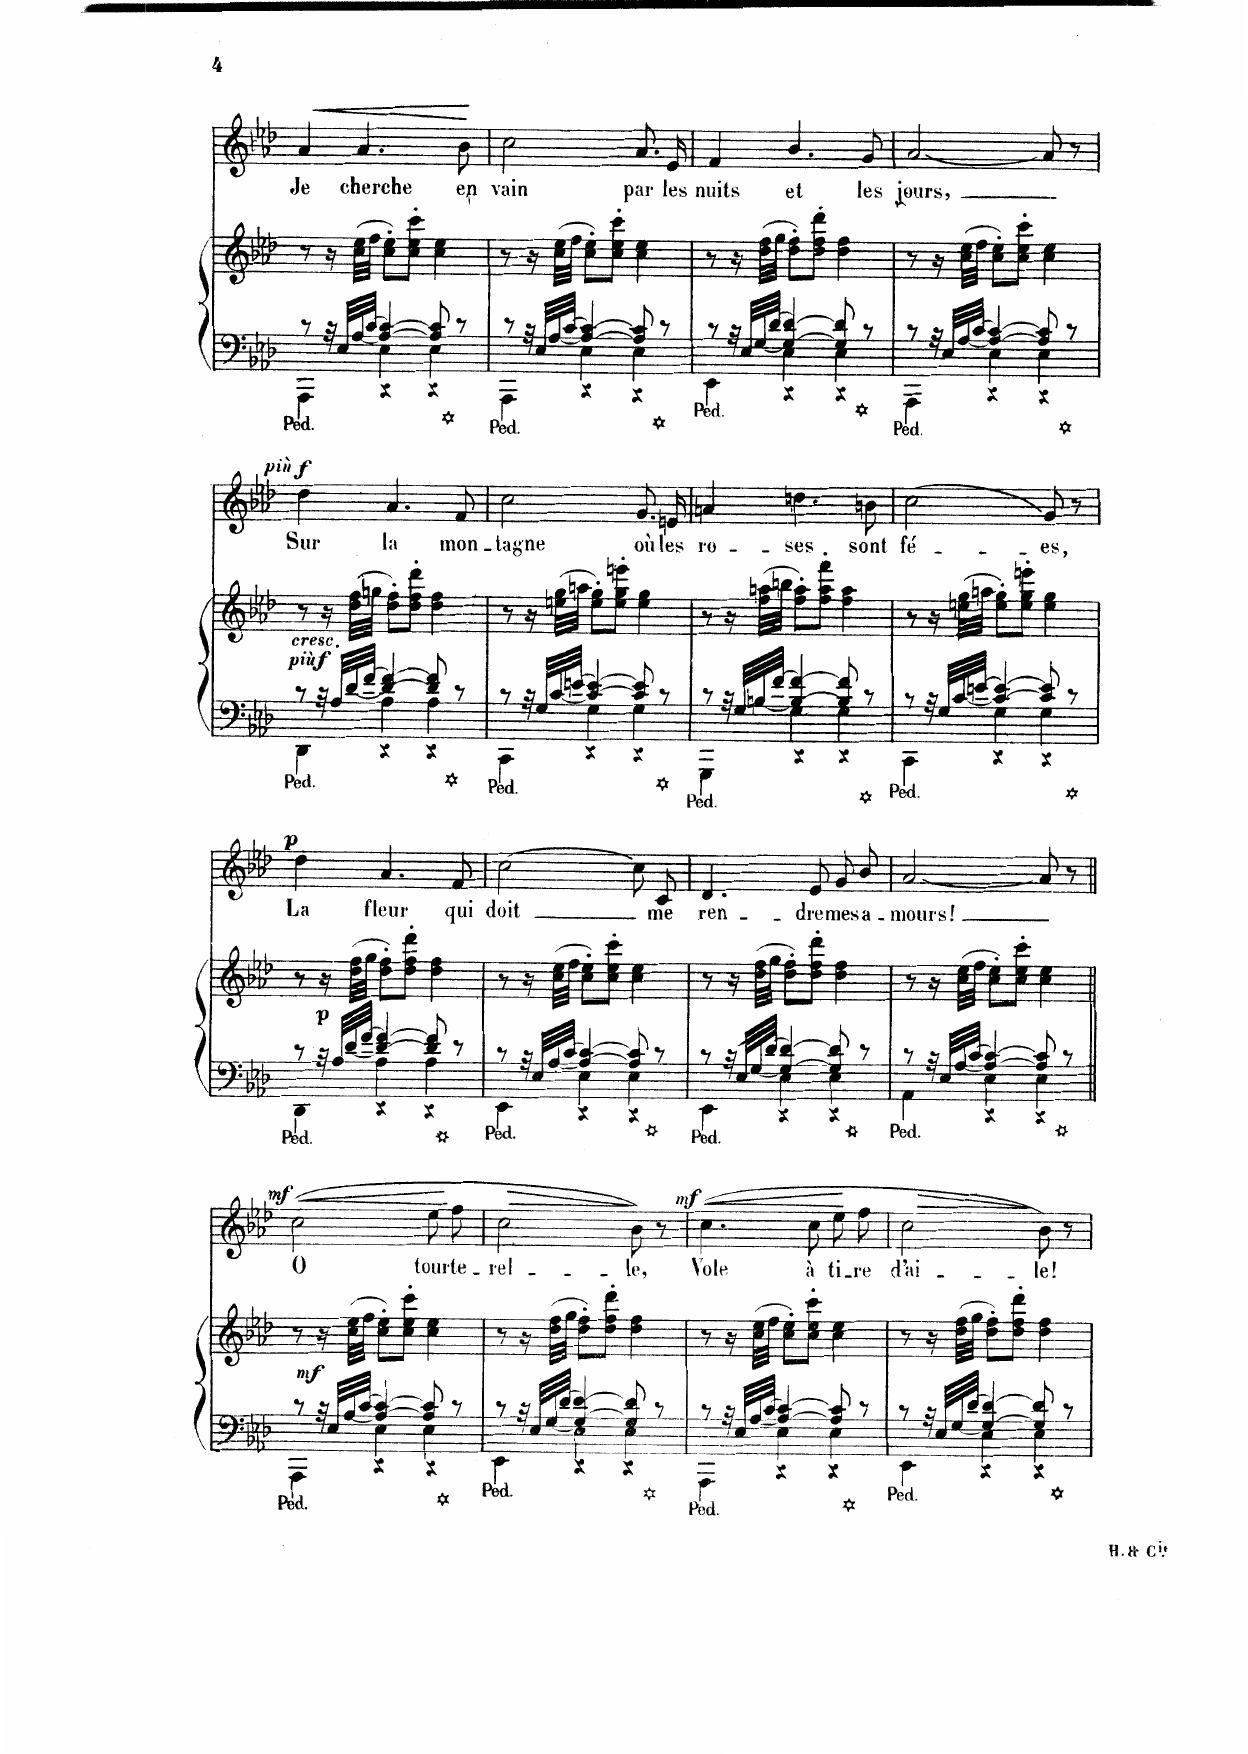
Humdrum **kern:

**kern	**kern	**dynam	**kern	**text	**dynam
*part2	*part2	*part2	*part1	*part1	*part1
*staff3	*staff2	*staff2/3	*staff1	*staff1	*staff1
*I"Piano	*	*	*I"Chant Voice	*	*
*I'Pno	*	*	*	*	*
*clefF4	*clefG2	*	*clefG2	*	*
*k[b-e-a-d-]	*k[b-e-a-d-]	*	*k[b-e-a-d-]	*	*
*M3/4	*M3/4	*	*M3/4	*	*
=49	=49	=49	=49	=49	=49
*^	*	*	*	*	*
!	!	!	!	!	!	!LO:HP:b
8r	4AAA-\	8r	.	4a-/	Je	<
32r	.	16r	.	.	.	.
32E-/LLL	.	.	.	.	.	.
[<32A-/	.	(32cc\ 32ee-\LLL	.	.	.	.
[32c/JJJ	.	32ff\JJJ	.	.	.	.
4A-/_ 4c/_	4E-\	8cc\' 8ee-\'L)	.	4.a-/	cherche	.
.	.	8cc\' 8ee-\' 8ccc\'J	.	.	.	.
8A-/] 8c/]	4E-\	4cc\ 4ee-\	.	.	.	.
8r	.	.	.	8b-\	en	.
*v	*v	*	*	*	*	*
.	.	.	.	.	[
=50	=50	=50	=50	=50	=50
*^	*	*	*	*	*
8r	4AAA-\	8r	.	2cc\	vain	.
32r	.	16r	.	.	.	.
32E-/LLL	.	.	.	.	.	.
[<32A-/	.	(32cc\ 32ee-\LLL	.	.	.	.
[32c/JJJ	.	32ff\JJJ	.	.	.	.
4A-/_ 4c/_	4E-\	8cc\' 8ee-\'L)	.	.	.	.
.	.	8cc\' 8ee-\' 8ccc\'J	.	.	.	.
8A-/] 8c/]	4E-\	4cc\ 4ee-\	.	8.a-/	par	.
8r	.	.	.	.	.	.
.	.	.	.	16e-/	les	.
=51	=51	=51	=51	=51	=51	=51
8r	4EE-\	8r	.	4f/	nuits	.
32r	.	16r	.	.	.	.
32E-/LLL	.	.	.	.	.	.
[<32G/	.	((32dd-\ 32ff\LLL	.	.	.	.
[32d-/JJJ	.	32gg\JJJ	.	.	.	.
4G/_ 4d-/_	4E-\	8dd-\' 8ff\'L))	.	4.b-\	et	.
.	.	8dd-\' 8ff\' 8ddd-\'J	.	.	.	.
8G/] 8d-/]	4E-\	4dd-\ 4ff\	.	.	.	.
8r	.	.	.	8g/	les	.
=52	=52	=52	=52	=52	=52	=52
8r	4AAA-\	8r	.	[2a-/	jours,	.
32r	.	16r	.	.	.	.
32E-/LLL	.	.	.	.	.	.
[<32A-/	.	((32cc\ 32ee-\LLL	.	.	.	.
[32c/JJJ	.	32ff\JJJ	.	.	.	.
4A-/_ 4c/_	4E-\	8cc\' 8ee-\'L))	.	.	.	.
.	.	8cc\' 8ee-\' 8ccc\'J	.	.	.	.
8A-/] 8c/]	4E-\	4cc\ 4ee-\	.	8a-/]	.	.
8r	.	.	.	8r	.	.
=53	=53	=53	=53	=53	=53	=53
!	!	!LO:TX:b:i:t=cresc.	!	!	!	!
!	!	!	!LO:DY:a=2	!	!	!
!	!	!	!LO:DY:n=1:a=2	!	!	!LO:DY:a
!	!	!	!	!	!	!LO:DY:n=1:a
8r	4DD-\	8r	other-dynamics f	4dd-\	Sur	other-dynamics f
32r	.	16r	.	.	.	.
32A-/LLL	.	.	.	.	.	.
[<32d-/	.	(32dd-\ 32ff\LLL	.	.	.	.
[32f/JJJ	.	32ggn\JJJ	.	.	.	.
4d-/_ 4f/_	4A-\	8dd-\' 8ff\'L)	.	4.a-/	la	.
.	.	8dd-\' 8ff\' 8ddd-\'J	.	.	.	.
8d-/] 8f/]	4A-\	4dd-\ 4ff\	.	.	.	.
8r	.	.	.	8f/	mon-	.
=54	=54	=54	=54	=54	=54	=54
8r	4CC\	8r	.	2cc\	-tagne	.
32r	.	16r	.	.	.	.
32G/LLL	.	.	.	.	.	.
[<32c/	.	(32een\ 32gg\LLL	.	.	.	.
[32en/JJJ	.	32aan\JJJ	.	.	.	.
4c/_ 4e/_	4G\	8ee\' 8gg\'L)	.	.	.	.
.	.	8ee\' 8gg\' 8eeen\'J	.	.	.	.
8c/] 8e/]	4G\	4ee\ 4gg\	.	8.g/	où	.
8r	.	.	.	.	.	.
.	.	.	.	16en/	les	.
=55	=55	=55	=55	=55	=55	=55
8r	4GGG\	8r	.	4an/	ro-	.
32r	.	16r	.	.	.	.
32G/LLL	.	.	.	.	.	.
[<32Bn/	.	(32ff\ 32aan\LLL	.	.	.	.
[32f/JJJ	.	32bbn\JJJ	.	.	.	.
4B/_ 4f/_	4G\	8ff\' 8aa\'L)	.	4.ddn\	-ses	.
.	.	8ff\' 8aa\' 8fff\'J	.	.	.	.
8B/] 8f/]	4G\	4ff\ 4aa\	.	.	.	.
8r	.	.	.	8bn\	sont	.
=56	=56	=56	=56	=56	=56	=56
8r	4CC\	8r	.	(2cc\	fé-	.
32r	.	16r	.	.	.	.
32G/LLL	.	.	.	.	.	.
[<32c/	.	(32een\ 32gg\LLL	.	.	.	.
[32en/JJJ	.	32aan\JJJ	.	.	.	.
4c/_ 4e/_	4G\	8ee\' 8gg\'L)	.	.	.	.
.	.	8ee\' 8gg\' 8eeen\'J	.	.	.	.
8c/] 8e/]	4G\	4ee\ 4gg\	.	8g/)	-es,	.
8r	.	.	.	8r	.	.
=57	=57	=57	=57	=57	=57	=57
!	!	!	!	!	!	!LO:DY:a
8r	4DD-\	8r	.	4dd-\	La	p
!	!	!	!LO:DY:b	!	!	!
32r	.	16r	p	.	.	.
32A-/LLL	.	.	.	.	.	.
[<32d-/	.	(32dd-\ 32ff\LLL	.	.	.	.
[32f/JJJ	.	32gg\JJJ	.	.	.	.
4d-/_ 4f/_	4A-\	8dd-\' 8ff\'L)	.	4.a-/	fleur	.
.	.	8dd-\' 8ff\' 8ddd-\'J	.	.	.	.
8d-/] 8f/]	4A-\	4dd-\ 4ff\	.	.	.	.
8r	.	.	.	8f/	qui	.
=58	=58	=58	=58	=58	=58	=58
8r	4EE-\	8r	.	[2cc\	doit	.
32r	.	16r	.	.	.	.
32E-/LLL	.	.	.	.	.	.
[<32A-/	.	(32cc\ 32ee-\LLL	.	.	.	.
[32c/JJJ	.	32ff\JJJ	.	.	.	.
4A-/_ 4c/_	4E-\	8cc\' 8ee-\'L)	.	.	.	.
.	.	8cc\' 8ee-\' 8ccc\'J	.	.	.	.
8A-/] 8c/]	4E-\	4cc\ 4ee-\	.	8cc\]	.	.
8r	.	.	.	8c/	me	.
=59	=59	=59	=59	=59	=59	=59
8r	4EE-\	8r	.	4.d-/	ren-	.
32r	.	16r	.	.	.	.
32E-/LLL	.	.	.	.	.	.
[<32G/	.	(32dd-\ 32ff\LLL	.	.	.	.
[32d-/JJJ	.	32gg\JJJ	.	.	.	.
4G/_ 4d-/_	4E-\	8dd-\' 8ff\'L)	.	.	.	.
.	.	8dd-\' 8ff\' 8ddd-\'J	.	8e-/	-dre	.
8G/] 8d-/]	4E-\	4dd-\ 4ff\	.	8g/	mes	.
8r	.	.	.	8b-/	a-	.
=60	=60	=60	=60	=60	=60	=60
8r	4AA-\	8r	.	[2a-/	-mours!	.
32r	.	16r	.	.	.	.
32E-/LLL	.	.	.	.	.	.
[<32A-/	.	(32cc\ 32ee-\LLL	.	.	.	.
[32c/JJJ	.	32ff\JJJ	.	.	.	.
4A-/_ 4c/_	4E-\	8cc\' 8ee-\'L)	.	.	.	.
.	.	8cc\' 8ee-\' 8ccc\'J	.	.	.	.
8A-/] 8c/]	4E-\	4cc\ 4ee-\	.	8a-/]	.	.
8r	.	.	.	8r	.	.
=61||	=61||	=61||	=61||	=61||	=61||	=61||
!	!	!	!	!	!	!LO:HP:b
!	!	!	!	!	!	!LO:DY:n=1:a
8r	4AAA-\	8r	.	(2cc\	O	< mf
!	!	!	!LO:DY:b	!	!	!
32r	.	16r	mf	.	.	.
32E-/LLL	.	.	.	.	.	.
[<32A-/	.	(32cc\ 32ee-\LLL	.	.	.	.
[32c/JJJ	.	32ff\JJJ	.	.	.	.
4A-/_ 4c/_	4E-\	8cc\' 8ee-\'L)	.	.	.	.
.	.	8cc\' 8ee-\' 8ccc\'J	.	.	.	.
8A-/] 8c/]	4E-\	4cc\ 4ee-\	.	8ee-\L	tour-	.
8r	.	.	.	8ff\J	-te-	.
*v	*v	*	*	*	*	*
.	.	.	.	.	[
=62	=62	=62	=62	=62	=62
*^	*	*	*	*	*
!	!	!	!	!	!	!LO:HP:b
8r	4EE-\	8r	.	2cc\	-rel-	>
32r	.	16r	.	.	.	.
32E-/LLL	.	.	.	.	.	.
[<32G/	.	(32dd-\ 32ff\LLL	.	.	.	.
[32d-/JJJ	.	32gg\JJJ	.	.	.	.
4G/_ 4d-/_	4E-\	8dd-\' 8ff\'L)	.	.	.	.
.	.	8dd-\' 8ff\' 8ddd-\'J	.	.	.	.
8G/] 8d-/]	4E-\	4dd-\ 4ff\	.	8b-\)	-le,	.
8r	.	.	.	8r	.	]
=63	=63	=63	=63	=63	=63	=63
!	!	!	!	!	!	!LO:HP:b
!	!	!	!	!	!	!LO:DY:n=1:a
8r	4AAA-\	8r	.	(4.cc\	Vole	< mf
32r	.	16r	.	.	.	.
32E-/LLL	.	.	.	.	.	.
[<32A-/	.	(32cc\ 32ee-\LLL	.	.	.	.
[32c/JJJ	.	32ff\JJJ	.	.	.	.
4A-/_ 4c/_	4E-\	8cc\' 8ee-\'L)	.	.	.	.
.	.	8cc\' 8ee-\' 8ccc\'J	.	8cc\	à	.
8A-/] 8c/]	4E-\	4cc\ 4ee-\	.	8ee-\L	ti-	.
8r	.	.	.	8ff\J	-re	[
=64	=64	=64	=64	=64	=64	=64
!	!	!	!	!	!	!LO:HP:b
8r	4EE-\	8r	.	2cc\	d'ai-	>
32r	.	16r	.	.	.	.
32E-/LLL	.	.	.	.	.	.
[<32G/	.	(32dd-\ 32ff\LLL	.	.	.	.
[32d-/JJJ	.	32gg\JJJ	.	.	.	.
4G/_ 4d-/_	4E-\	8dd-\' 8ff\'L)	.	.	.	.
.	.	8dd-\' 8ff\' 8ddd-\'J	.	.	.	.
8G/] 8d-/]	4E-\	4dd-\ 4ff\	.	8b-\)	-le!	.
8r	.	.	.	8r	.	]
*v	*v	*	*	*	*	*
=	=	=	=	=	=
*-	*-	*-	*-	*-	*-
